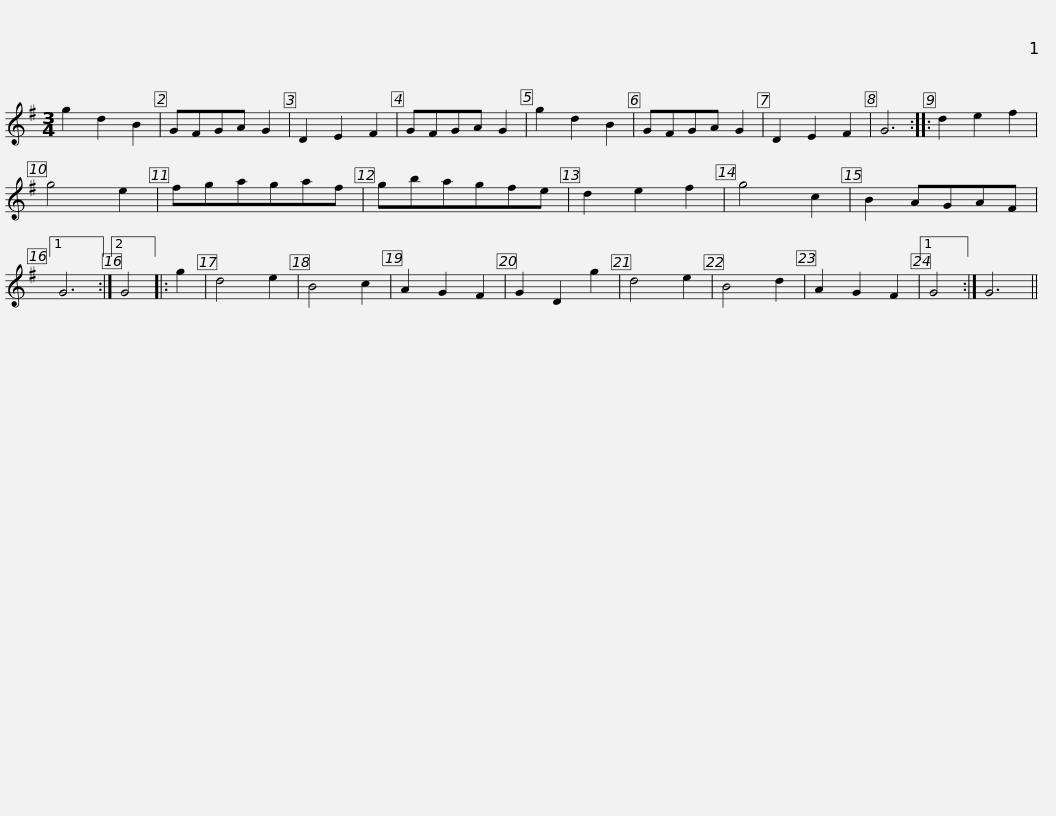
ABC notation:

X:1
L:1/8
M:3/4
I:linebreak $
K:G
V:1 treble
V:1
 g2 d2 B2 | GFGA G2 | D2 E2 F2 | GFGA G2 | g2 d2 B2 | %5
 GFGA G2 | D2 E2 F2 | G6 :: d2 e2 f2 | g4 e2 | %10
 fgagaf |$ gbagfe | d2 e2 f2 | g4 c2 | B2 AGAF |1 %15
 G6 :|2 G4 |: g2 | d4 e2 | B4 c2 | %20
 A2 G2 F2 | G2 D2 g2 | d4 e2 | B4 d2 |$ A2 G2 F2 |1 %25
 G4 :| G6 || %27
